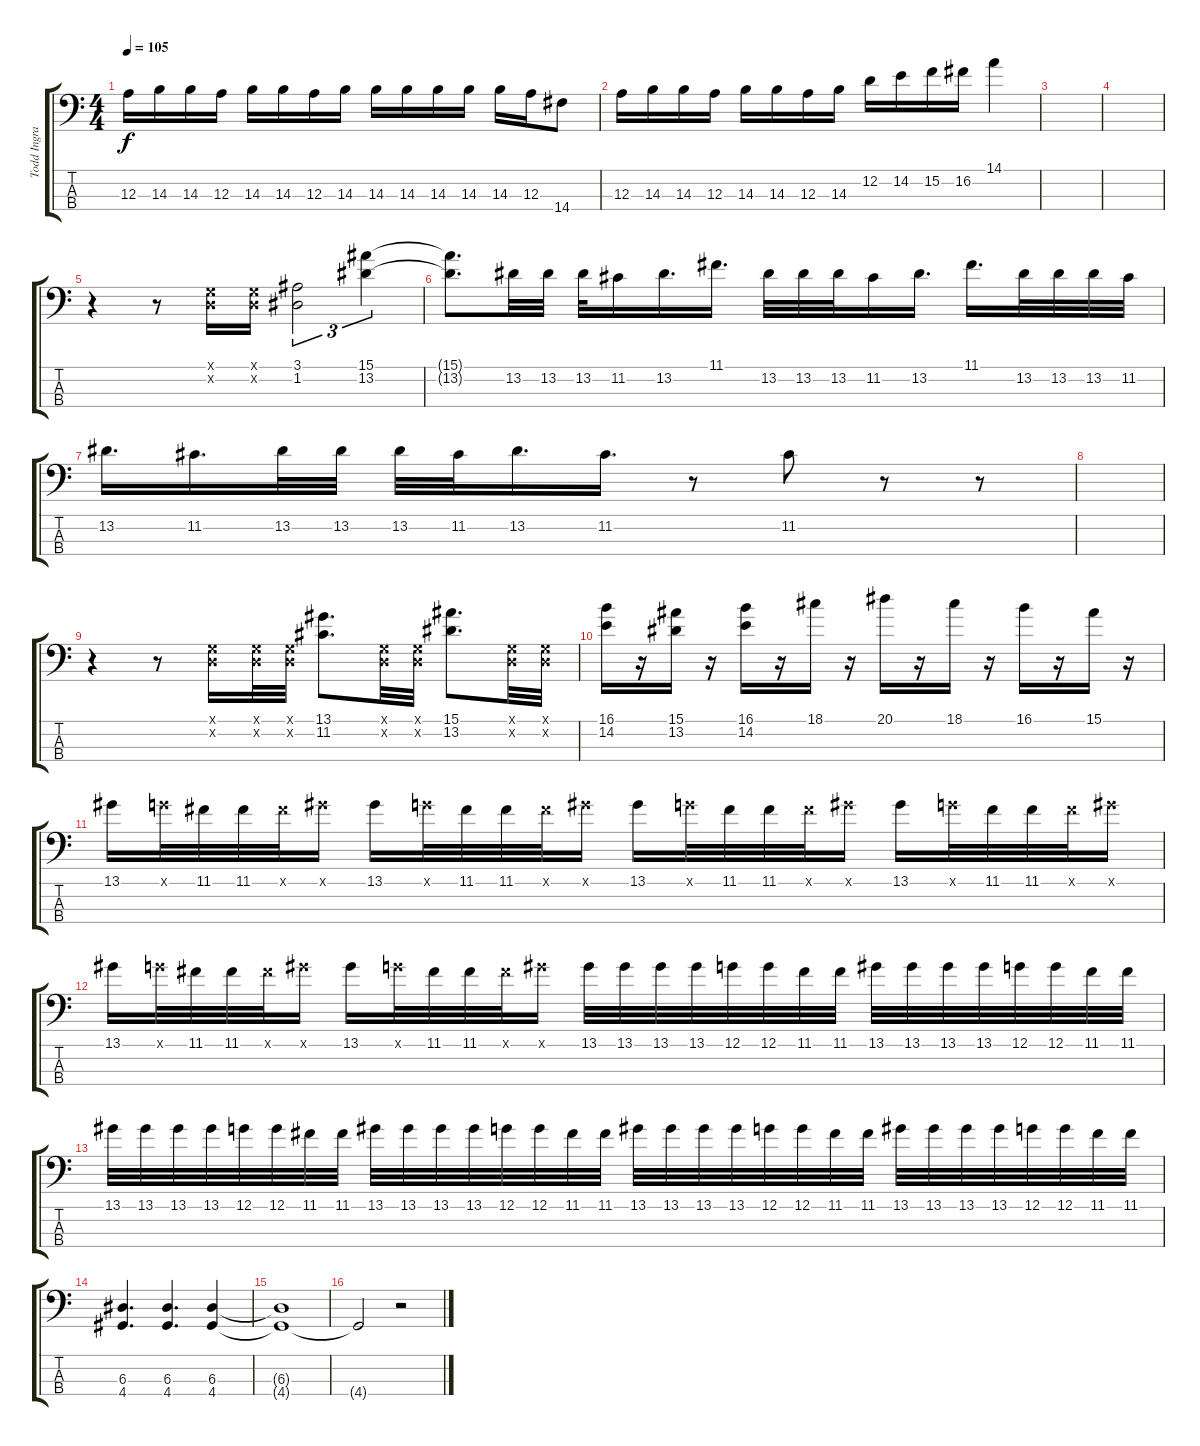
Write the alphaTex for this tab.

\track ("Todd Ingram" "Todd Ingra") {instrument overdrivenguitar}
\staff {score tabs}
\tuning (G2 D2 A1 E1) {hide}
\ts (4 4)
\tempo 105
\clef f4
\ks c
12.3.16{dy f} 14.3.16 14.3.16 12.3.16 14.3.16 14.3.16 12.3.16 14.3.16 14.3.16 14.3.16 14.3.16 14.3.16 14.3.16 12.3.16 14.4.8 |
12.3.16 14.3.16 14.3.16 12.3.16 14.3.16 14.3.16 12.3.16 14.3.16 12.2.16 14.2.16 15.2.16 16.2.16 14.1.4 |
|
|
r.4 r.8 (0.1{x} 0.2{x}).16 (0.1{x} 0.2{x}).16 (3.1 1.2).2{tu (3 2)} (15.1 13.2).4{tu (3 2)} |
(15.1{t} 13.2{t}).8{d} 13.2.32 13.2.32 13.2.32 11.2.16 13.2.16{d} 11.1.16{d} 13.2.32 13.2.32 13.2.32 11.2.16 13.2.16{d} 11.1.16{d} 13.2.32 13.2.32 13.2.32 11.2.32 |
13.2.16{d} 11.2.16{d} 13.2.32 13.2.32 13.2.32 11.2.32 13.2.16{d} 11.2.16{d} r.8 11.2.8 r.8 r.8 |
|
r.4 r.8 (0.1{x} 0.2{x}).16 (0.1{x} 0.2{x}).32 (0.1{x} 0.2{x}).32 (13.1 11.2).8{d} (0.1{x} 0.2{x}).32 (0.1{x} 0.2{x}).32 (15.1 13.2).8{d} (0.1{x} 0.2{x}).32 (0.1{x} 0.2{x}).32 |
(16.1 14.2).16 r.16 (15.1 13.2).16 r.16 (16.1 14.2).16 r.16 18.1.16 r.16 20.1.16 r.16 18.1.16 r.16 16.1.16 r.16 15.1.16 r.16 |
13.1.16 12.1{x}.32 11.1.32 11.1.32 11.1{x}.32 13.1{x}.16 13.1.16 12.1{x}.32 11.1.32 11.1.32 11.1{x}.32 13.1{x}.16 13.1.16 12.1{x}.32 11.1.32 11.1.32 11.1{x}.32 13.1{x}.16 13.1.16 12.1{x}.32 11.1.32 11.1.32 11.1{x}.32 13.1{x}.16 |
13.1.16 12.1{x}.32 11.1.32 11.1.32 11.1{x}.32 13.1{x}.16 13.1.16 12.1{x}.32 11.1.32 11.1.32 11.1{x}.32 13.1{x}.16 13.1.32 13.1.32 13.1.32 13.1.32 12.1.32 12.1.32 11.1.32 11.1.32 13.1.32 13.1.32 13.1.32 13.1.32 12.1.32 12.1.32 11.1.32 11.1.32 |
13.1.32 13.1.32 13.1.32 13.1.32 12.1.32 12.1.32 11.1.32 11.1.32 13.1.32 13.1.32 13.1.32 13.1.32 12.1.32 12.1.32 11.1.32 11.1.32 13.1.32 13.1.32 13.1.32 13.1.32 12.1.32 12.1.32 11.1.32 11.1.32 13.1.32 13.1.32 13.1.32 13.1.32 12.1.32 12.1.32 11.1.32 11.1.32 |
(6.3 4.4).4{d} (6.3 4.4).4{d} (6.3 4.4).4 |
(6.3{t} 4.4{t}).1 |
4.4{t}.2 r.2
